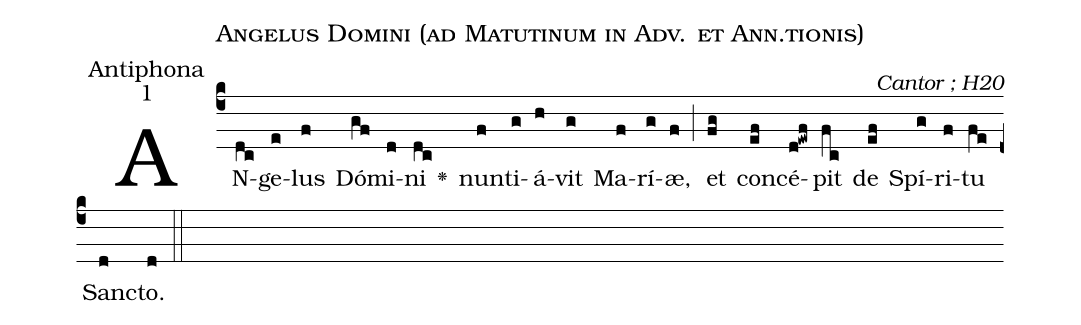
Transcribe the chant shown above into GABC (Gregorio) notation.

name:Angelus Domini (ad Matutinum in Adv. et Ann.tionis);
office-part:Antiphona;
mode:1;
commentary:Cantor ; H20;
%%
(c4)AN(dc)ge(e)lus(f) Dó(gf)mi(d)ni(dc) <v>\greheightstar</v>() nun(f)ti(g)á(h)vit(g) Ma(f)rí(g)æ,(f) (;) et(fg) con(ef)cé(d!ewf)pit(fc) de(ef) Spí(g)ri(f)tu(fe) San(d)cto.(d) (::)
